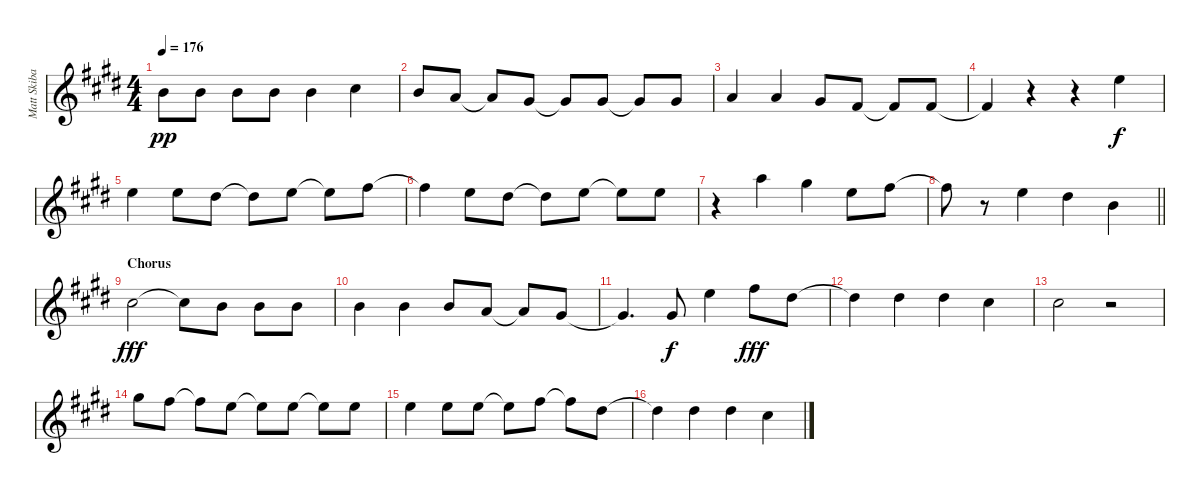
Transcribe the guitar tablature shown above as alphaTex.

\track ("Matt Skiba - Vocals" "Matt Skiba") {instrument distortionguitar}
\staff {score}
\tuning (E4 B3 G3 D3 A2 E2) {hide}
\ts (4 4)
\tempo 176
\clef g2
\ks e
0.2.8{dy pp} 0.2.8 0.2.8 0.2.8 0.2.4 2.2.4 |
0.2.8 2.3.8 2.3{t}.8 1.3.8 1.3{t}.8 1.3.8 1.3{t}.8 1.3.8 |
2.3.4 2.3.4 1.3.8 4.4.8 4.4{t}.8 4.4.8 |
4.4{t}.4 r.4 r.4 0.1.4{dy f} |
0.1.4 0.1.8 4.2.8 4.2{t}.8 0.1.8 0.1{t}.8 2.1.8 |
2.1{t}.4 0.1.8 4.2.8 4.2{t}.8 0.1.8 0.1{t}.8 0.1.8 |
r.4 5.1.4 4.1.4 0.1.8 2.1.8 |
\barLineRight lightlight
2.1{t}.8 r.8 0.1.4 4.2.4 0.2.4 |
\section ("" "Chorus")
2.2.2{dy fff} 2.2{t}.8 0.2.8 0.2.8 0.2.8 |
0.2.4 0.2.4 4.3.8 2.3.8 2.3{t}.8 1.3.8 |
1.3{t}.4{d} 1.3.8{dy f} 0.1.4 2.1.8{dy fff} 4.2.8 |
4.2{t}.4 4.2.4 4.2.4 2.2.4 |
2.2.2 r.2 |
4.1.8 2.1.8 2.1{t}.8 0.1.8 0.1{t}.8 0.1.8 0.1{t}.8 0.1.8 |
0.1.4 0.1.8 0.1.8 0.1{t}.8 2.1.8 2.1{t}.8 4.2.8 |
4.2{t}.4 4.2.4 4.2.4 2.2.4
